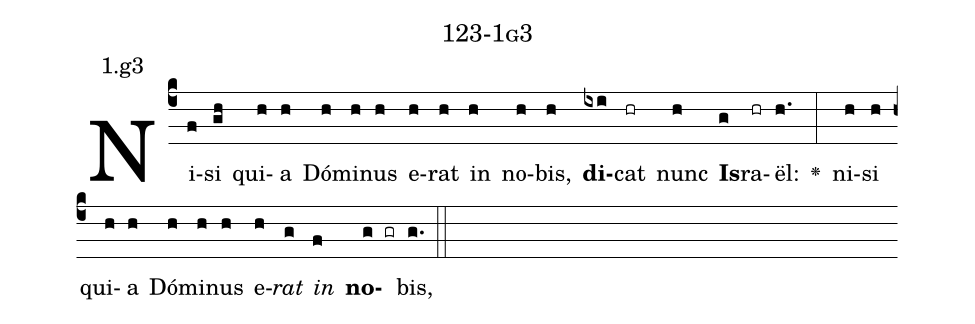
name: 123-1g3;
annotation: 1.g3;
%%
(c4)Ni(f)si(gh) qui(h)a(h) Dó(h)mi(h)nus(h) e(h)rat(h) in(h) no(h)bis,(h) <b>di</b>(ixi)cat(hr) nunc(h) <b>Is</b>(g)ra(hr)ël:(h.) <v>\greheightstar</v>(:) ni(h)si(h) qui(h)a(h) Dó(h)mi(h)nus(h) e(h)<i>rat</i>(g) <i>in</i>(f) <b>no</b>(g gr)bis,(g.) (::)


%E(h) u(h) o(g) u(f) a(g) e.(g.) (::)
